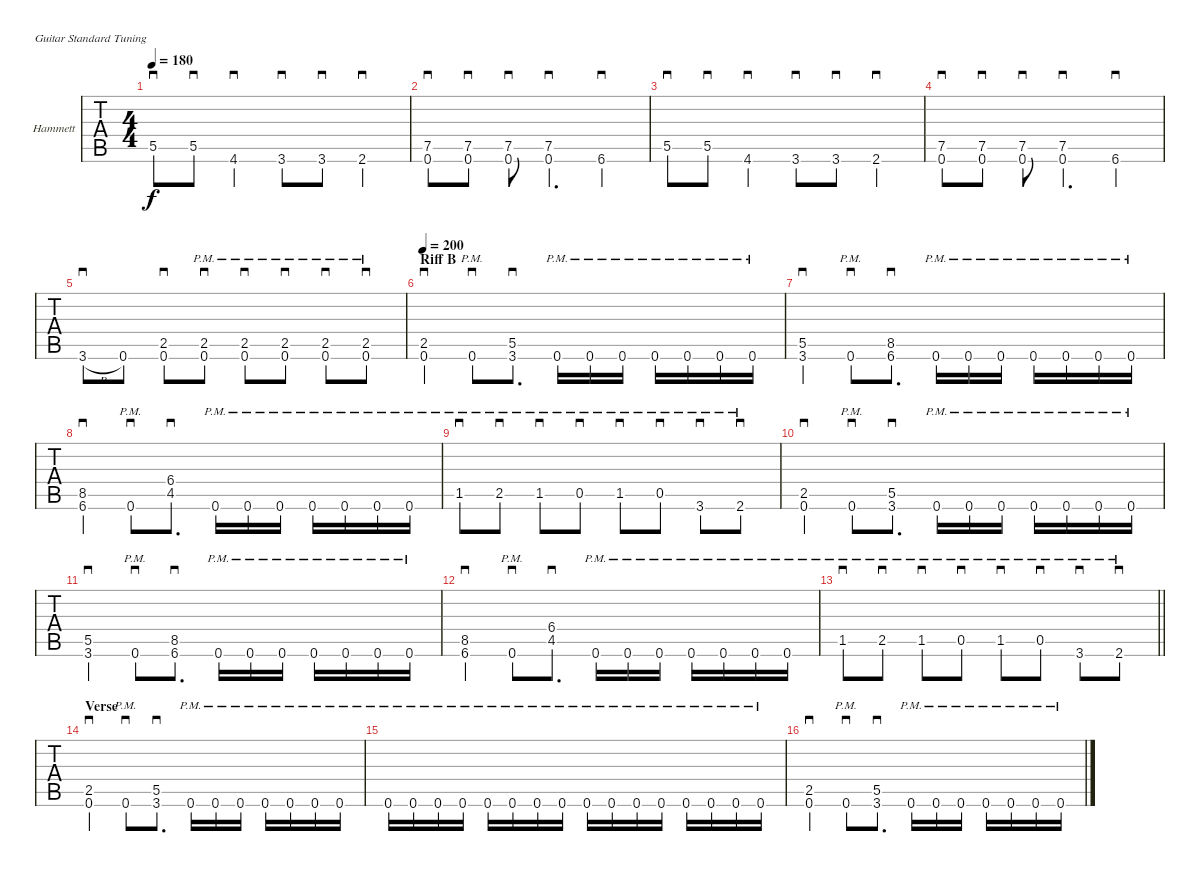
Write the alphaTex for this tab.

\bracketExtendMode groupsimilarinstruments
\firstSystemTrackNameOrientation horizontal
\otherSystemsTrackNameOrientation horizontal
\track ("Guitar 2" "Hammett") {instrument overdrivenguitar}
\staff {tabs}
\tuning (E4 B3 G3 D3 A2 E2)
\ts (4 4)
\tempo 180
\clef g2
\ks c
5.5.8{sd dy f} 5.5.8{sd} 4.6.4{sd} 3.6.8{sd} 3.6.8{sd} 2.6.4{sd} |
(7.5 0.6).8{sd} (7.5 0.6).8{sd} (7.5 0.6).8{sd} (7.5 0.6).4{d sd} 6.6.4{sd} |
5.5.8{sd} 5.5.8{sd} 4.6.4{sd} 3.6.8{sd} 3.6.8{sd} 2.6.4{sd} |
(7.5 0.6).8{sd} (7.5 0.6).8{sd} (7.5 0.6).8{sd} (7.5 0.6).4{d sd} 6.6.4{sd} |
3.6{h}.8{sd} 0.6.8 (2.5 0.6).8{sd} (2.5{pm} 0.6{pm}).8{sd} (2.5{pm} 0.6{pm}).8{sd} (2.5{pm} 0.6{pm}).8{sd} (2.5{pm} 0.6{pm}).8{sd} (2.5{pm} 0.6{pm}).8{sd} |
\section ("" "Riff B")
\tempo 200
(2.5 0.6).4{sd} 0.6{pm}.8{sd} (5.5 3.6).8{d sd} 0.6{pm}.16 0.6{pm}.16 0.6{pm}.16 0.6{pm}.16 0.6{pm}.16 0.6{pm}.16 0.6{pm}.16 |
(5.5 3.6).4{sd} 0.6{pm}.8{sd} (8.5 6.6).8{d sd} 0.6{pm}.16 0.6{pm}.16 0.6{pm}.16 0.6{pm}.16 0.6{pm}.16 0.6{pm}.16 0.6{pm}.16 |
(8.5 6.6).4{sd} 0.6{pm}.8{sd} (6.4 4.5).8{d sd} 0.6{pm}.16 0.6{pm}.16 0.6{pm}.16 0.6{pm}.16 0.6{pm}.16 0.6{pm}.16 0.6{pm}.16 |
1.5{pm}.8{sd} 2.5{pm}.8{sd} 1.5{pm}.8{sd} 0.5{pm}.8{sd} 1.5{pm}.8{sd} 0.5{pm}.8{sd} 3.6{pm}.8{sd} 2.6{pm}.8{sd} |
(2.5 0.6).4{sd} 0.6{pm}.8{sd} (5.5 3.6).8{d sd} 0.6{pm}.16 0.6{pm}.16 0.6{pm}.16 0.6{pm}.16 0.6{pm}.16 0.6{pm}.16 0.6{pm}.16 |
(5.5 3.6).4{sd} 0.6{pm}.8{sd} (8.5 6.6).8{d sd} 0.6{pm}.16 0.6{pm}.16 0.6{pm}.16 0.6{pm}.16 0.6{pm}.16 0.6{pm}.16 0.6{pm}.16 |
(8.5 6.6).4{sd} 0.6{pm}.8{sd} (6.4 4.5).8{d sd} 0.6{pm}.16 0.6{pm}.16 0.6{pm}.16 0.6{pm}.16 0.6{pm}.16 0.6{pm}.16 0.6{pm}.16 |
\barLineRight lightlight
1.5{pm}.8{sd} 2.5{pm}.8{sd} 1.5{pm}.8{sd} 0.5{pm}.8{sd} 1.5{pm}.8{sd} 0.5{pm}.8{sd} 3.6{pm}.8{sd} 2.6{pm}.8{sd} |
\section ("" "Verse")
(2.5 0.6).4{sd} 0.6{pm}.8{sd} (5.5 3.6).8{d sd} 0.6{pm}.16 0.6{pm}.16 0.6{pm}.16 0.6{pm}.16 0.6{pm}.16 0.6{pm}.16 0.6{pm}.16 |
0.6{pm}.16 0.6{pm}.16 0.6{pm}.16 0.6{pm}.16 0.6{pm}.16 0.6{pm}.16 0.6{pm}.16 0.6{pm}.16 0.6{pm}.16 0.6{pm}.16 0.6{pm}.16 0.6{pm}.16 0.6{pm}.16 0.6{pm}.16 0.6{pm}.16 0.6{pm}.16 |
(2.5 0.6).4{sd} 0.6{pm}.8{sd} (5.5 3.6).8{d sd} 0.6{pm}.16 0.6{pm}.16 0.6{pm}.16 0.6{pm}.16 0.6{pm}.16 0.6{pm}.16 0.6{pm}.16
